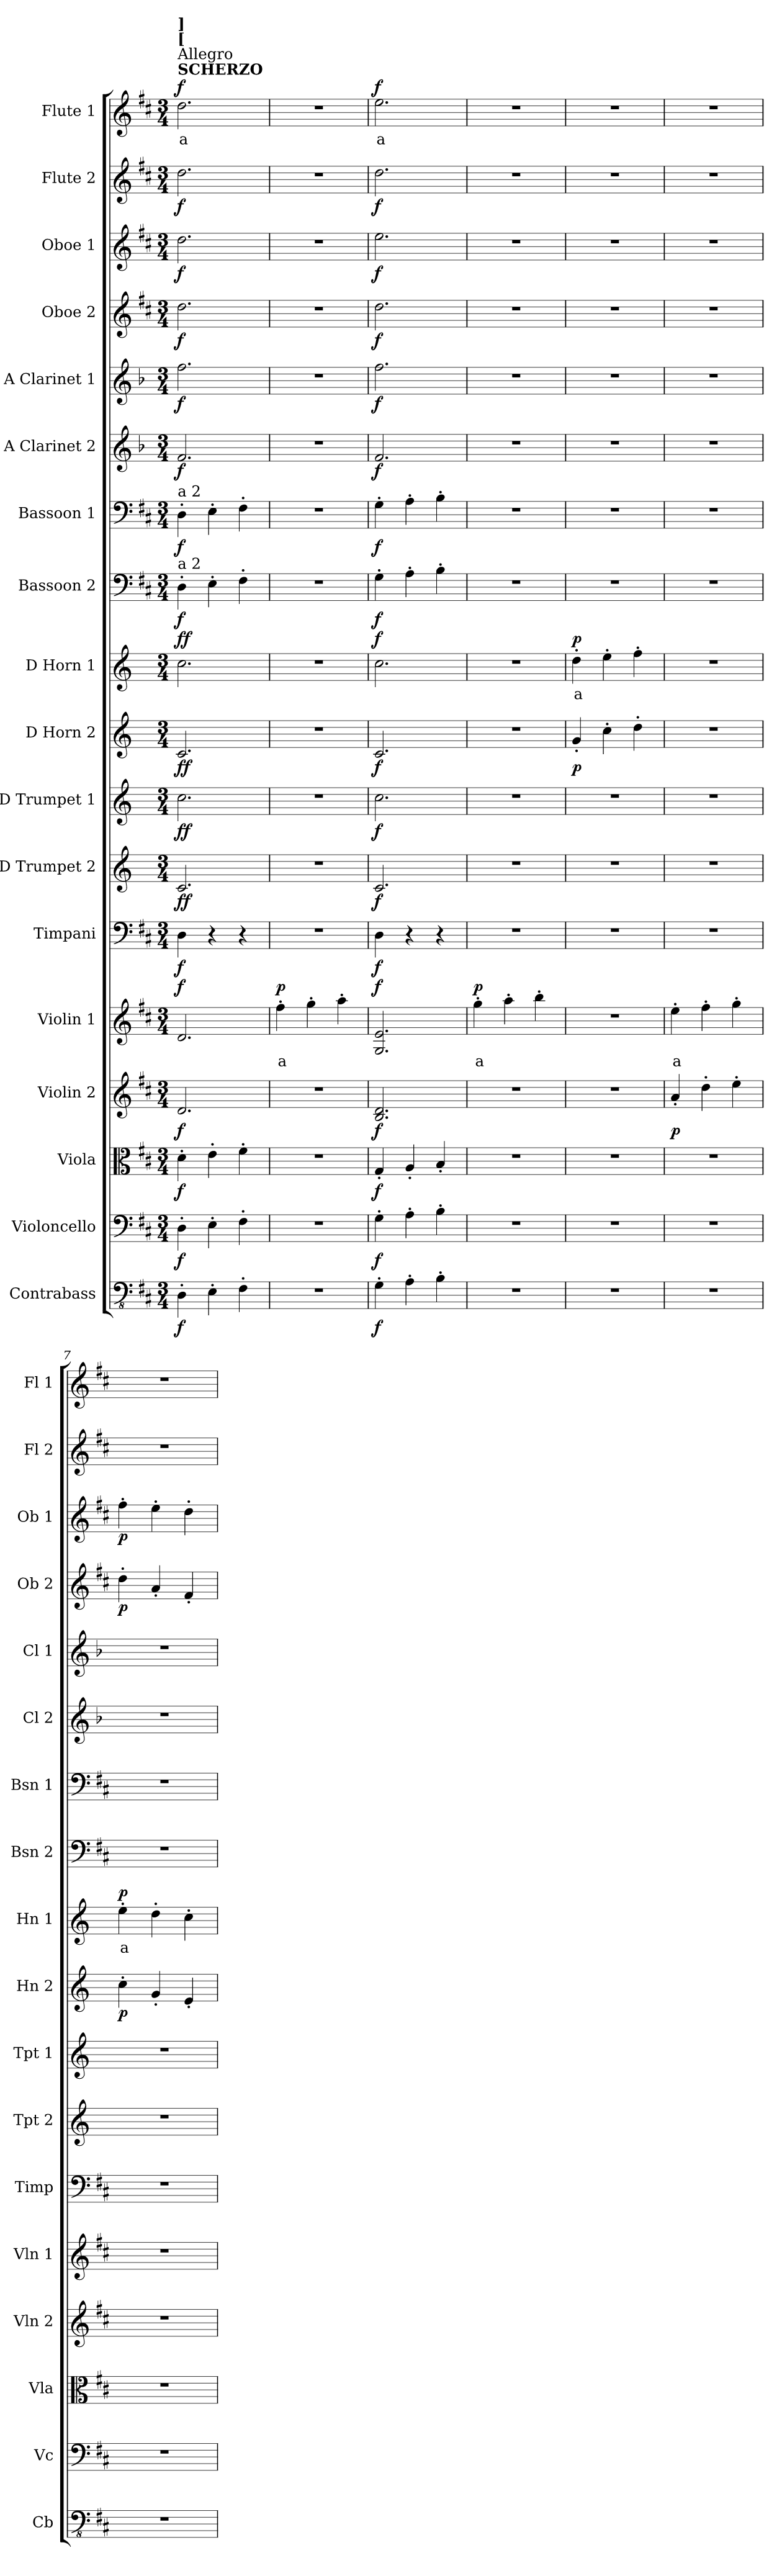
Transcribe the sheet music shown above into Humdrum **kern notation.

**kern	**dynam	**kern	**dynam	**kern	**dynam	**kern	**dynam	**kern	**text	**dynam	**kern	**dynam	**kern	**dynam	**kern	**dynam	**kern	**dynam	**kern	**text	**dynam	**kern	**dynam	**kern	**dynam	**kern	**dynam	**kern	**dynam	**kern	**dynam	**kern	**dynam	**kern	**dynam	**kern	**text	**dynam
*part18	*part18	*part17	*part17	*part16	*part16	*part15	*part15	*part14	*part14	*part14	*part13	*part13	*part12	*part12	*part11	*part11	*part10	*part10	*part9	*part9	*part9	*part8	*part8	*part7	*part7	*part6	*part6	*part5	*part5	*part4	*part4	*part3	*part3	*part2	*part2	*part1	*part1	*part1
*staff18	*staff18	*staff17	*staff17	*staff16	*staff16	*staff15	*staff15	*staff14	*staff14	*staff14	*staff13	*staff13	*staff12	*staff12	*staff11	*staff11	*staff10	*staff10	*staff9	*staff9	*staff9	*staff8	*staff8	*staff7	*staff7	*staff6	*staff6	*staff5	*staff5	*staff4	*staff4	*staff3	*staff3	*staff2	*staff2	*staff1	*staff1	*staff1
*I"Contrabass	*	*I"Violoncello	*	*I"Viola	*	*I"Violin 2	*	*I"Violin 1	*	*	*I"Timpani	*	*I"D Trumpet 2	*	*I"D Trumpet 1	*	*I"D Horn 2	*	*I"D Horn 1	*	*	*I"Bassoon 2	*	*I"Bassoon 1	*	*I"A Clarinet 2	*	*I"A Clarinet 1	*	*I"Oboe 2	*	*I"Oboe 1	*	*I"Flute 2	*	*I"Flute 1	*	*
*I'Cb	*	*I'Vc	*	*I'Vla	*	*I'Vln 2	*	*I'Vln 1	*	*	*I'Timp	*	*I'Tpt 2	*	*I'Tpt 1	*	*I'Hn 2	*	*I'Hn 1	*	*	*I'Bsn 2	*	*I'Bsn 1	*	*I'Cl 2	*	*I'Cl 1	*	*I'Ob 2	*	*I'Ob 1	*	*I'Fl 2	*	*I'Fl 1	*	*
*clefFv4	*	*clefF4	*	*clefC3	*	*clefG2	*	*clefG2	*	*	*clefF4	*	*clefG2	*	*clefG2	*	*clefG2	*	*clefG2	*	*	*clefF4	*	*clefF4	*	*clefG2	*	*clefG2	*	*clefG2	*	*clefG2	*	*clefG2	*	*clefG2	*	*
*	*	*	*	*	*	*	*	*	*	*	*	*	*ITrd-1c-2	*	*ITrd-1c-2	*	*ITrd6c10	*	*ITrd6c10	*	*	*	*	*	*	*ITrd2c3	*	*ITrd2c3	*	*	*	*	*	*	*	*	*	*
*k[f#c#]	*	*k[f#c#]	*	*k[f#c#]	*	*k[f#c#]	*	*k[f#c#]	*	*	*k[f#c#]	*	*k[f#c#]	*	*k[f#c#]	*	*k[f#c#]	*	*k[f#c#]	*	*	*k[f#c#]	*	*k[f#c#]	*	*k[f#c#]	*	*k[f#c#]	*	*k[f#c#]	*	*k[f#c#]	*	*k[f#c#]	*	*k[f#c#]	*	*
*M3/4	*	*M3/4	*	*M3/4	*	*M3/4	*	*M3/4	*	*	*M3/4	*	*M3/4	*	*M3/4	*	*M3/4	*	*M3/4	*	*	*M3/4	*	*M3/4	*	*M3/4	*	*M3/4	*	*M3/4	*	*M3/4	*	*M3/4	*	*M3/4	*	*
*MM300	*	*MM300	*	*MM300	*	*MM300	*	*MM300	*	*	*MM300	*	*MM300	*	*MM300	*	*MM300	*	*MM300	*	*	*MM300	*	*MM300	*	*MM300	*	*MM300	*	*MM300	*	*MM300	*	*MM300	*	*MM300	*	*
=1	=1	=1	=1	=1	=1	=1	=1	=1	=1	=1	=1	=1	=1	=1	=1	=1	=1	=1	=1	=1	=1	=1	=1	=1	=1	=1	=1	=1	=1	=1	=1	=1	=1	=1	=1	=1	=1	=1
!	!	!	!	!	!	!	!	!	!	!	!	!	!	!	!	!	!	!	!	!	!	!	!	!	!	!	!	!	!	!	!	!	!	!	!	!LO:TX:a:B:t=SCHERZO	!	!
!	!	!	!	!	!	!	!	!	!	!	!	!	!	!	!	!	!	!	!	!	!	!	!	!	!	!	!	!	!	!	!	!	!	!	!	!LO:TX:a:t=Allegro	!	!
!	!	!	!	!	!	!	!	!	!	!	!	!	!	!	!	!	!	!	!	!	!	!	!	!	!	!	!	!	!	!	!	!	!	!	!	!LO:TX:a:B:t=[	!	!
!	!	!	!	!	!	!	!	!	!	!	!	!	!	!	!	!	!	!	!	!	!	!	!	!	!	!	!	!	!	!	!	!	!	!	!	!LO:TX:a:B:t=]	!	!
!	!	!	!	!	!	!	!	!	!	!	!	!	!	!	!	!	!	!	!	!	!	!	!	!LO:TX:a:t=a 2	!	!	!	!	!	!	!	!	!	!	!	!	!	!
!	!	!	!	!	!	!	!	!	!	!	!	!	!	!	!	!	!	!	!	!	!	!LO:TX:a:t=a 2	!	!	!	!	!	!	!	!	!	!	!	!	!	!	!	!
!	!LO:DY:b	!	!LO:DY:b	!	!LO:DY:b	!	!LO:DY:b	!	!	!LO:DY:b	!	!LO:DY:b	!	!LO:DY:b	!	!	!	!	!	!	!	!	!	!	!	!	!	!	!	!	!	!	!	!	!	!	!LO:LY:b:color=#FF0000	!
!	!	!	!	!	!	!	!	!	!	!	!	!	!	!LO:DY:n=1:b	!	!LO:DY:b	!	!	!	!	!	!	!	!	!	!	!	!	!	!	!	!	!	!	!	!	!	!
!	!	!	!	!	!	!	!	!	!	!	!	!	!	!	!	!LO:DY:n=1:b	!	!LO:DY:b	!	!	!	!	!	!	!	!	!	!	!	!	!	!	!	!	!	!	!	!
!	!	!	!	!	!	!	!	!	!	!	!	!	!	!	!	!	!	!LO:DY:n=1:b	!	!	!LO:DY:b	!	!	!	!	!	!	!	!	!	!	!	!	!	!	!	!	!
!	!	!	!	!	!	!	!	!	!	!	!	!	!	!	!	!	!	!	!	!	!LO:DY:n=1:b	!	!LO:DY:b	!	!LO:DY:b	!	!LO:DY:b	!	!LO:DY:b	!	!LO:DY:b	!	!LO:DY:b	!	!LO:DY:b	!	!	!LO:DY:b
4DD'\	f	4D'\	f	4d'\	f	2.d/	f	2.d/	.	f	4D\	f	2.d/	f f	2.dd\	f f	2.D/	f f	2.d\	.	f f	4D'\	f	4D'\	f	2.d/	f	2.dd\	f	2.dd\	f	2.dd\	f	2.dd\	f	2.dd\	a	f
4EE'\	.	4E'\	.	4e'\	.	.	.	.	.	.	4r	.	.	.	.	.	.	.	.	.	.	4E'\	.	4E'\	.	.	.	.	.	.	.	.	.	.	.	.	.	.
4FF#'\	.	4F#'\	.	4f#'\	.	.	.	.	.	.	4r	.	.	.	.	.	.	.	.	.	.	4F#'\	.	4F#'\	.	.	.	.	.	.	.	.	.	.	.	.	.	.
=2	=2	=2	=2	=2	=2	=2	=2	=2	=2	=2	=2	=2	=2	=2	=2	=2	=2	=2	=2	=2	=2	=2	=2	=2	=2	=2	=2	=2	=2	=2	=2	=2	=2	=2	=2	=2	=2	=2
!	!	!	!	!	!	!	!	!	!LO:LY:b:color=#FF0000	!LO:DY:b	!	!	!	!	!	!	!	!	!	!	!	!	!	!	!	!	!	!	!	!	!	!	!	!	!	!	!	!
2.r	.	2.r	.	2.r	.	2.r	.	4ff#'\	a	p	2.r	.	2.r	.	2.r	.	2.r	.	2.r	.	.	2.r	.	2.r	.	2.r	.	2.r	.	2.r	.	2.r	.	2.r	.	2.r	.	.
.	.	.	.	.	.	.	.	4gg'\	.	.	.	.	.	.	.	.	.	.	.	.	.	.	.	.	.	.	.	.	.	.	.	.	.	.	.	.	.	.
.	.	.	.	.	.	.	.	4aa'\	.	.	.	.	.	.	.	.	.	.	.	.	.	.	.	.	.	.	.	.	.	.	.	.	.	.	.	.	.	.
=3	=3	=3	=3	=3	=3	=3	=3	=3	=3	=3	=3	=3	=3	=3	=3	=3	=3	=3	=3	=3	=3	=3	=3	=3	=3	=3	=3	=3	=3	=3	=3	=3	=3	=3	=3	=3	=3	=3
!	!LO:DY:b	!	!LO:DY:b	!	!LO:DY:b	!	!LO:DY:b	!	!	!LO:DY:b	!	!LO:DY:b	!	!LO:DY:b	!	!LO:DY:b	!	!LO:DY:b	!	!	!LO:DY:b	!	!LO:DY:b	!	!LO:DY:b	!	!LO:DY:b	!	!LO:DY:b	!	!LO:DY:b	!	!LO:DY:b	!	!LO:DY:b	!	!LO:LY:b:color=#FF0000	!LO:DY:b
4GG'\	f	4G'\	f	4G'/	f	2.B/ 2.d/	f	2.G/ 2.e/	.	f	4D\	f	2.d/	f	2.dd\	f	2.D/	f	2.d\	.	f	4G'\	f	4G'\	f	2.d/	f	2.dd\	f	2.dd\	f	2.ee\	f	2.dd\	f	2.ee\	a	f
4AA'\	.	4A'\	.	4A'/	.	.	.	.	.	.	4r	.	.	.	.	.	.	.	.	.	.	4A'\	.	4A'\	.	.	.	.	.	.	.	.	.	.	.	.	.	.
4BB'\	.	4B'\	.	4B'/	.	.	.	.	.	.	4r	.	.	.	.	.	.	.	.	.	.	4B'\	.	4B'\	.	.	.	.	.	.	.	.	.	.	.	.	.	.
=4	=4	=4	=4	=4	=4	=4	=4	=4	=4	=4	=4	=4	=4	=4	=4	=4	=4	=4	=4	=4	=4	=4	=4	=4	=4	=4	=4	=4	=4	=4	=4	=4	=4	=4	=4	=4	=4	=4
!	!	!	!	!	!	!	!	!	!LO:LY:b:color=#FF0000	!LO:DY:b	!	!	!	!	!	!	!	!	!	!	!	!	!	!	!	!	!	!	!	!	!	!	!	!	!	!	!	!
2.r	.	2.r	.	2.r	.	2.r	.	4gg'\	a	p	2.r	.	2.r	.	2.r	.	2.r	.	2.r	.	.	2.r	.	2.r	.	2.r	.	2.r	.	2.r	.	2.r	.	2.r	.	2.r	.	.
.	.	.	.	.	.	.	.	4aa'\	.	.	.	.	.	.	.	.	.	.	.	.	.	.	.	.	.	.	.	.	.	.	.	.	.	.	.	.	.	.
.	.	.	.	.	.	.	.	4bb'\	.	.	.	.	.	.	.	.	.	.	.	.	.	.	.	.	.	.	.	.	.	.	.	.	.	.	.	.	.	.
=5	=5	=5	=5	=5	=5	=5	=5	=5	=5	=5	=5	=5	=5	=5	=5	=5	=5	=5	=5	=5	=5	=5	=5	=5	=5	=5	=5	=5	=5	=5	=5	=5	=5	=5	=5	=5	=5	=5
!	!	!	!	!	!	!	!	!	!	!	!	!	!	!	!	!	!	!LO:DY:b	!	!LO:LY:b:color=#FF0000	!LO:DY:b	!	!	!	!	!	!	!	!	!	!	!	!	!	!	!	!	!
2.r	.	2.r	.	2.r	.	2.r	.	2.r	.	.	2.r	.	2.r	.	2.r	.	4A'/	p	4e'\	a	p	2.r	.	2.r	.	2.r	.	2.r	.	2.r	.	2.r	.	2.r	.	2.r	.	.
.	.	.	.	.	.	.	.	.	.	.	.	.	.	.	.	.	4d'\	.	4f#'\	.	.	.	.	.	.	.	.	.	.	.	.	.	.	.	.	.	.	.
.	.	.	.	.	.	.	.	.	.	.	.	.	.	.	.	.	4e'\	.	4g'\	.	.	.	.	.	.	.	.	.	.	.	.	.	.	.	.	.	.	.
=6	=6	=6	=6	=6	=6	=6	=6	=6	=6	=6	=6	=6	=6	=6	=6	=6	=6	=6	=6	=6	=6	=6	=6	=6	=6	=6	=6	=6	=6	=6	=6	=6	=6	=6	=6	=6	=6	=6
!	!	!	!	!	!	!	!LO:DY:b	!	!LO:LY:b:color=#FF0000	!	!	!	!	!	!	!	!	!	!	!	!	!	!	!	!	!	!	!	!	!	!	!	!	!	!	!	!	!
2.r	.	2.r	.	2.r	.	4a'/	p	4ee'\	a	.	2.r	.	2.r	.	2.r	.	2.r	.	2.r	.	.	2.r	.	2.r	.	2.r	.	2.r	.	2.r	.	2.r	.	2.r	.	2.r	.	.
.	.	.	.	.	.	4dd'\	.	4ff#'\	.	.	.	.	.	.	.	.	.	.	.	.	.	.	.	.	.	.	.	.	.	.	.	.	.	.	.	.	.	.
.	.	.	.	.	.	4ee'\	.	4gg'\	.	.	.	.	.	.	.	.	.	.	.	.	.	.	.	.	.	.	.	.	.	.	.	.	.	.	.	.	.	.
=7	=7	=7	=7	=7	=7	=7	=7	=7	=7	=7	=7	=7	=7	=7	=7	=7	=7	=7	=7	=7	=7	=7	=7	=7	=7	=7	=7	=7	=7	=7	=7	=7	=7	=7	=7	=7	=7	=7
!	!	!	!	!	!	!	!	!	!	!	!	!	!	!	!	!	!	!LO:DY:b	!	!LO:LY:b:color=#FF0000	!LO:DY:b	!	!	!	!	!	!	!	!	!	!LO:DY:b	!	!LO:DY:b	!	!	!	!	!
2.r	.	2.r	.	2.r	.	2.r	.	2.r	.	.	2.r	.	2.r	.	2.r	.	4d'\	p	4f#'\	a	p	2.r	.	2.r	.	2.r	.	2.r	.	4dd'\	p	4ff#'\	p	2.r	.	2.r	.	.
.	.	.	.	.	.	.	.	.	.	.	.	.	.	.	.	.	4A'/	.	4e'\	.	.	.	.	.	.	.	.	.	.	4a'/	.	4ee'\	.	.	.	.	.	.
.	.	.	.	.	.	.	.	.	.	.	.	.	.	.	.	.	4F#'/	.	4d'\	.	.	.	.	.	.	.	.	.	.	4f#'/	.	4dd'\	.	.	.	.	.	.
=	=	=	=	=	=	=	=	=	=	=	=	=	=	=	=	=	=	=	=	=	=	=	=	=	=	=	=	=	=	=	=	=	=	=	=	=	=	=
*-	*-	*-	*-	*-	*-	*-	*-	*-	*-	*-	*-	*-	*-	*-	*-	*-	*-	*-	*-	*-	*-	*-	*-	*-	*-	*-	*-	*-	*-	*-	*-	*-	*-	*-	*-	*-	*-	*-
